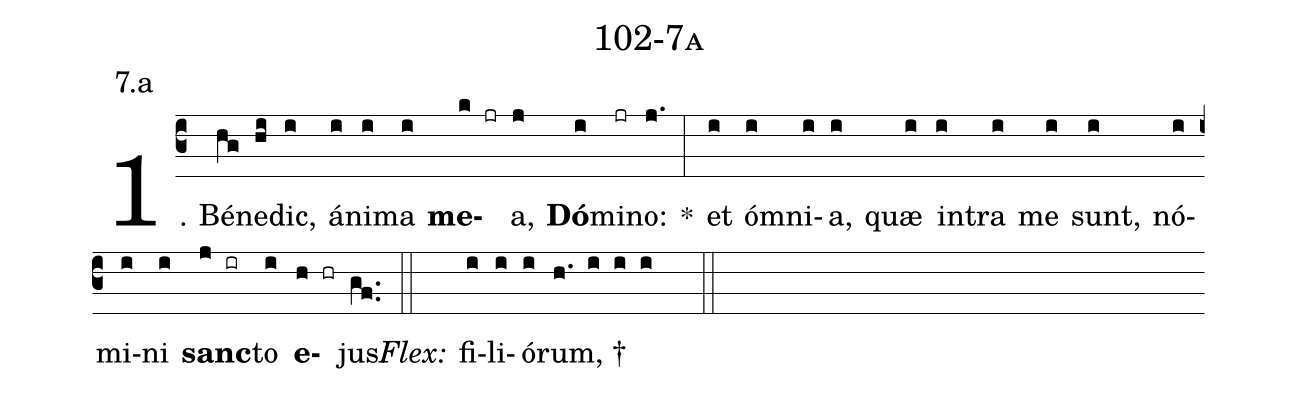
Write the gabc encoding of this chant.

name: 102-7a;
annotation: 7.a;
%%
(c3)1. Bé(hg)ne(hi)dic,(i) á(i)ni(i)ma(i) <b>me</b>(k jr)a,(j) <b>Dó</b>(i)mi(jr)no:(j.) *(:) et(i) óm(i)ni(i)a,(i) quæ(i) in(i)tra(i) me(i) sunt,(i) nó(i)mi(i)ni(i) <b>sanc</b>(j ir)to(i) <b>e</b>(h hr)jus.(gf..) (::)
<i>Flex:</i>()  fi(i)li(i)ó(i)rum, †(h. i i i  ::)
